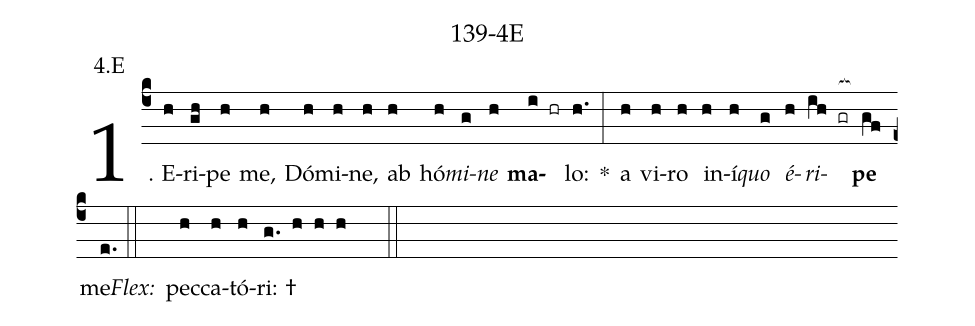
name: 139-4E;
annotation: 4.E;
%%
(c4)1. E(h)ri(gh)pe(h) me,(h) Dó(h)mi(h)ne,(h) ab(h) hó(h)<i>mi</i>(g)<i>ne</i>(h) <b>ma</b>(i hr)lo:(h.) *(:) a(h) vi(h)ro(h) in(h)í(h)<i>quo</i>(g) <i>é</i>(h)<i>ri</i>(ih gr[ocb:1{])<b>pe</b>(gf[ocb:0}]) me.(e.) (::)
<i>Flex:</i>()  pec(h)ca(h)tó(h)ri: †(g. h h h  ::)
